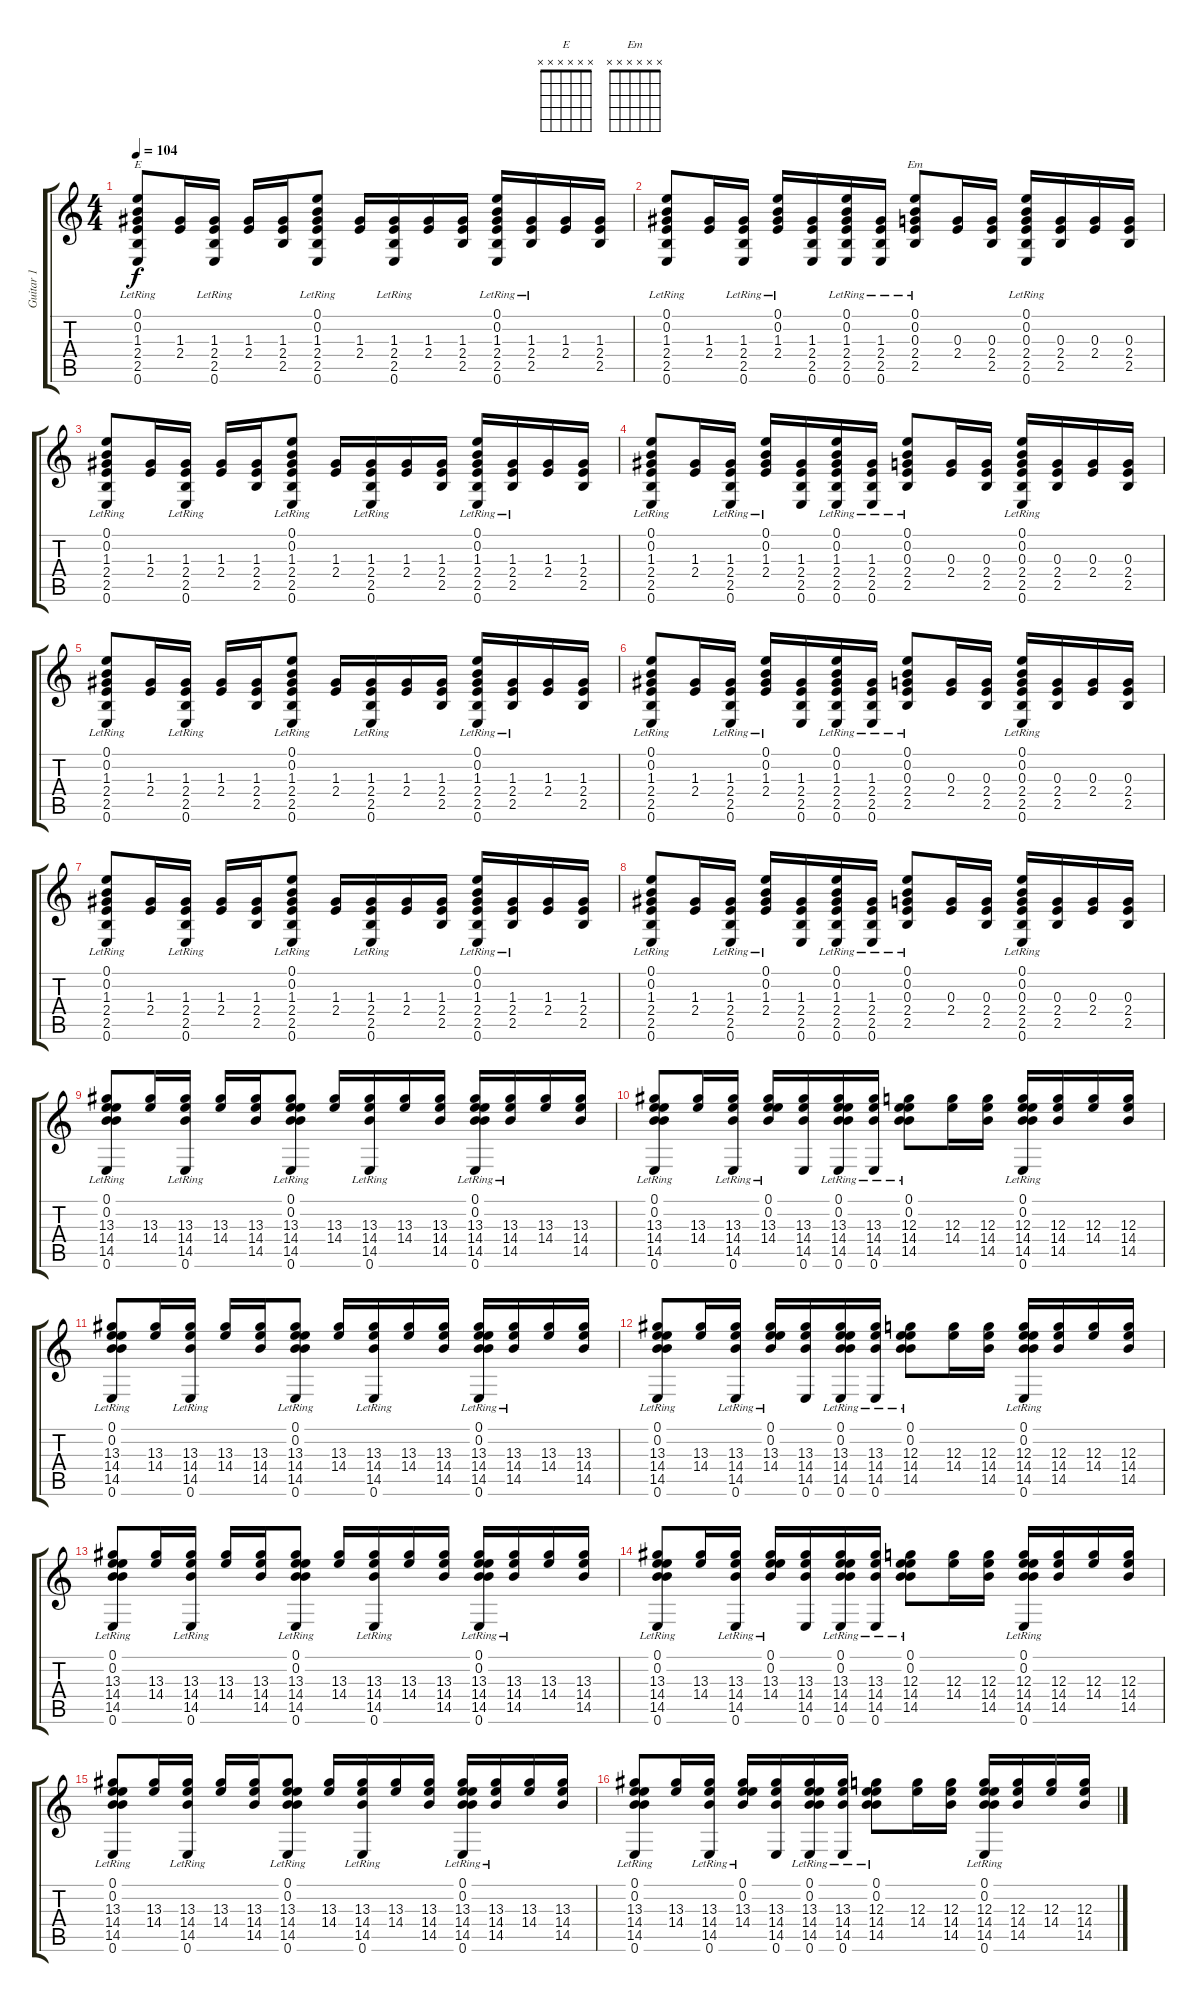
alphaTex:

\track ("Guitar 1" "Guitar 1") {instrument acousticguitarnylon}
\staff {score tabs}
\tuning (E4 B3 G3 D3 A2 E2) {hide}
\chord ("E" x x x x x x) {firstfret 0}
\chord ("Em" x x x x x x) {firstfret 0}
\ts (4 4)
\tempo 104
\clef g2
\ks c
(0.1{lr} 0.2{lr} 1.3 2.4 2.5{lr} 0.6{lr}).8{ch "E" dy f} (1.3 2.4).16 (1.3 2.4 2.5{lr} 0.6{lr}).16 (1.3 2.4).16 (1.3 2.4 2.5).16 (0.1{lr} 0.2{lr} 1.3 2.4 2.5 0.6{lr}).8 (1.3 2.4).16 (1.3 2.4 2.5{lr} 0.6{lr}).16 (1.3 2.4).16 (1.3 2.4 2.5).16 (0.1{lr} 0.2{lr} 1.3 2.4 2.5 0.6{lr}).16 (1.3 2.4 2.5{lr}).16 (1.3 2.4).16 (1.3 2.4 2.5).16 |
(0.1{lr} 0.2{lr} 1.3 2.4 2.5 0.6{lr}).8 (1.3 2.4).16 (1.3 2.4 2.5 0.6{lr}).16 (0.1{lr} 0.2{lr} 1.3 2.4).16 (1.3 2.4 2.5 0.6).16 (0.1{lr} 0.2{lr} 1.3 2.4 2.5 0.6).16 (1.3 2.4 2.5 0.6{lr}).16 (0.1{lr} 0.2{lr} 0.3 2.4 2.5{lr}).8{ch "Em"} (0.3 2.4).16 (0.3 2.4 2.5).16 (0.1{lr} 0.2{lr} 0.3 2.4 2.5 0.6{lr}).16 (0.3 2.4 2.5).16 (0.3 2.4).16 (0.3 2.4 2.5).16 |
(0.1{lr} 0.2{lr} 1.3 2.4 2.5{lr} 0.6{lr}).8 (1.3 2.4).16 (1.3 2.4 2.5{lr} 0.6{lr}).16 (1.3 2.4).16 (1.3 2.4 2.5).16 (0.1{lr} 0.2{lr} 1.3 2.4 2.5 0.6{lr}).8 (1.3 2.4).16 (1.3 2.4 2.5{lr} 0.6{lr}).16 (1.3 2.4).16 (1.3 2.4 2.5).16 (0.1{lr} 0.2{lr} 1.3 2.4 2.5 0.6{lr}).16 (1.3 2.4 2.5{lr}).16 (1.3 2.4).16 (1.3 2.4 2.5).16 |
(0.1{lr} 0.2{lr} 1.3 2.4 2.5 0.6{lr}).8 (1.3 2.4).16 (1.3 2.4 2.5 0.6{lr}).16 (0.1{lr} 0.2{lr} 1.3 2.4).16 (1.3 2.4 2.5 0.6).16 (0.1{lr} 0.2{lr} 1.3 2.4 2.5 0.6).16 (1.3 2.4 2.5 0.6{lr}).16 (0.1{lr} 0.2{lr} 0.3 2.4 2.5{lr}).8 (0.3 2.4).16 (0.3 2.4 2.5).16 (0.1{lr} 0.2{lr} 0.3 2.4 2.5 0.6{lr}).16 (0.3 2.4 2.5).16 (0.3 2.4).16 (0.3 2.4 2.5).16 |
(0.1{lr} 0.2{lr} 1.3 2.4 2.5{lr} 0.6{lr}).8 (1.3 2.4).16 (1.3 2.4 2.5{lr} 0.6{lr}).16 (1.3 2.4).16 (1.3 2.4 2.5).16 (0.1{lr} 0.2{lr} 1.3 2.4 2.5 0.6{lr}).8 (1.3 2.4).16 (1.3 2.4 2.5{lr} 0.6{lr}).16 (1.3 2.4).16 (1.3 2.4 2.5).16 (0.1{lr} 0.2{lr} 1.3 2.4 2.5 0.6{lr}).16 (1.3 2.4 2.5{lr}).16 (1.3 2.4).16 (1.3 2.4 2.5).16 |
(0.1{lr} 0.2{lr} 1.3 2.4 2.5 0.6{lr}).8 (1.3 2.4).16 (1.3 2.4 2.5 0.6{lr}).16 (0.1{lr} 0.2{lr} 1.3 2.4).16 (1.3 2.4 2.5 0.6).16 (0.1{lr} 0.2{lr} 1.3 2.4 2.5 0.6).16 (1.3 2.4 2.5 0.6{lr}).16 (0.1{lr} 0.2{lr} 0.3 2.4 2.5{lr}).8 (0.3 2.4).16 (0.3 2.4 2.5).16 (0.1{lr} 0.2{lr} 0.3 2.4 2.5 0.6{lr}).16 (0.3 2.4 2.5).16 (0.3 2.4).16 (0.3 2.4 2.5).16 |
(0.1{lr} 0.2{lr} 1.3 2.4 2.5{lr} 0.6{lr}).8 (1.3 2.4).16 (1.3 2.4 2.5{lr} 0.6{lr}).16 (1.3 2.4).16 (1.3 2.4 2.5).16 (0.1{lr} 0.2{lr} 1.3 2.4 2.5 0.6{lr}).8 (1.3 2.4).16 (1.3 2.4 2.5{lr} 0.6{lr}).16 (1.3 2.4).16 (1.3 2.4 2.5).16 (0.1{lr} 0.2{lr} 1.3 2.4 2.5 0.6{lr}).16 (1.3 2.4 2.5{lr}).16 (1.3 2.4).16 (1.3 2.4 2.5).16 |
(0.1{lr} 0.2{lr} 1.3 2.4 2.5 0.6{lr}).8 (1.3 2.4).16 (1.3 2.4 2.5 0.6{lr}).16 (0.1{lr} 0.2{lr} 1.3 2.4).16 (1.3 2.4 2.5 0.6).16 (0.1{lr} 0.2{lr} 1.3 2.4 2.5 0.6).16 (1.3 2.4 2.5 0.6{lr}).16 (0.1{lr} 0.2{lr} 0.3 2.4 2.5{lr}).8 (0.3 2.4).16 (0.3 2.4 2.5).16 (0.1{lr} 0.2{lr} 0.3 2.4 2.5 0.6{lr}).16 (0.3 2.4 2.5).16 (0.3 2.4).16 (0.3 2.4 2.5).16 |
(0.1{lr} 0.2{lr} 13.3 14.4 14.5{lr} 0.6{lr}).8 (13.3 14.4).16 (13.3 14.4 14.5{lr} 0.6{lr}).16 (13.3 14.4).16 (13.3 14.4 14.5).16 (0.1{lr} 0.2{lr} 13.3 14.4 14.5 0.6{lr}).8 (13.3 14.4).16 (13.3 14.4 14.5{lr} 0.6{lr}).16 (13.3 14.4).16 (13.3 14.4 14.5).16 (0.1{lr} 0.2{lr} 13.3 14.4 14.5 0.6{lr}).16 (13.3 14.4 14.5{lr}).16 (13.3 14.4).16 (13.3 14.4 14.5).16 |
(0.1{lr} 0.2{lr} 13.3 14.4 14.5 0.6{lr}).8 (13.3 14.4).16 (13.3 14.4 14.5 0.6{lr}).16 (0.1{lr} 0.2{lr} 13.3 14.4).16 (13.3 14.4 14.5 0.6).16 (0.1{lr} 0.2{lr} 13.3 14.4 14.5 0.6).16 (13.3 14.4 14.5 0.6{lr}).16 (0.1{lr} 0.2{lr} 12.3 14.4 14.5{lr}).8 (12.3 14.4).16 (12.3 14.4 14.5).16 (0.1{lr} 0.2{lr} 12.3 14.4 14.5 0.6{lr}).16 (12.3 14.4 14.5).16 (12.3 14.4).16 (12.3 14.4 14.5).16 |
(0.1{lr} 0.2{lr} 13.3 14.4 14.5{lr} 0.6{lr}).8 (13.3 14.4).16 (13.3 14.4 14.5{lr} 0.6{lr}).16 (13.3 14.4).16 (13.3 14.4 14.5).16 (0.1{lr} 0.2{lr} 13.3 14.4 14.5 0.6{lr}).8 (13.3 14.4).16 (13.3 14.4 14.5{lr} 0.6{lr}).16 (13.3 14.4).16 (13.3 14.4 14.5).16 (0.1{lr} 0.2{lr} 13.3 14.4 14.5 0.6{lr}).16 (13.3 14.4 14.5{lr}).16 (13.3 14.4).16 (13.3 14.4 14.5).16 |
(0.1{lr} 0.2{lr} 13.3 14.4 14.5 0.6{lr}).8 (13.3 14.4).16 (13.3 14.4 14.5 0.6{lr}).16 (0.1{lr} 0.2{lr} 13.3 14.4).16 (13.3 14.4 14.5 0.6).16 (0.1{lr} 0.2{lr} 13.3 14.4 14.5 0.6).16 (13.3 14.4 14.5 0.6{lr}).16 (0.1{lr} 0.2{lr} 12.3 14.4 14.5{lr}).8 (12.3 14.4).16 (12.3 14.4 14.5).16 (0.1{lr} 0.2{lr} 12.3 14.4 14.5 0.6{lr}).16 (12.3 14.4 14.5).16 (12.3 14.4).16 (12.3 14.4 14.5).16 |
(0.1{lr} 0.2{lr} 13.3 14.4 14.5{lr} 0.6{lr}).8 (13.3 14.4).16 (13.3 14.4 14.5{lr} 0.6{lr}).16 (13.3 14.4).16 (13.3 14.4 14.5).16 (0.1{lr} 0.2{lr} 13.3 14.4 14.5 0.6{lr}).8 (13.3 14.4).16 (13.3 14.4 14.5{lr} 0.6{lr}).16 (13.3 14.4).16 (13.3 14.4 14.5).16 (0.1{lr} 0.2{lr} 13.3 14.4 14.5 0.6{lr}).16 (13.3 14.4 14.5{lr}).16 (13.3 14.4).16 (13.3 14.4 14.5).16 |
(0.1{lr} 0.2{lr} 13.3 14.4 14.5 0.6{lr}).8 (13.3 14.4).16 (13.3 14.4 14.5 0.6{lr}).16 (0.1{lr} 0.2{lr} 13.3 14.4).16 (13.3 14.4 14.5 0.6).16 (0.1{lr} 0.2{lr} 13.3 14.4 14.5 0.6).16 (13.3 14.4 14.5 0.6{lr}).16 (0.1{lr} 0.2{lr} 12.3 14.4 14.5{lr}).8 (12.3 14.4).16 (12.3 14.4 14.5).16 (0.1{lr} 0.2{lr} 12.3 14.4 14.5 0.6{lr}).16 (12.3 14.4 14.5).16 (12.3 14.4).16 (12.3 14.4 14.5).16 |
(0.1{lr} 0.2{lr} 13.3 14.4 14.5{lr} 0.6{lr}).8 (13.3 14.4).16 (13.3 14.4 14.5{lr} 0.6{lr}).16 (13.3 14.4).16 (13.3 14.4 14.5).16 (0.1{lr} 0.2{lr} 13.3 14.4 14.5 0.6{lr}).8 (13.3 14.4).16 (13.3 14.4 14.5{lr} 0.6{lr}).16 (13.3 14.4).16 (13.3 14.4 14.5).16 (0.1{lr} 0.2{lr} 13.3 14.4 14.5 0.6{lr}).16 (13.3 14.4 14.5{lr}).16 (13.3 14.4).16 (13.3 14.4 14.5).16 |
(0.1{lr} 0.2{lr} 13.3 14.4 14.5 0.6{lr}).8 (13.3 14.4).16 (13.3 14.4 14.5 0.6{lr}).16 (0.1{lr} 0.2{lr} 13.3 14.4).16 (13.3 14.4 14.5 0.6).16 (0.1{lr} 0.2{lr} 13.3 14.4 14.5 0.6).16 (13.3 14.4 14.5 0.6{lr}).16 (0.1{lr} 0.2{lr} 12.3 14.4 14.5{lr}).8 (12.3 14.4).16 (12.3 14.4 14.5).16 (0.1{lr} 0.2{lr} 12.3 14.4 14.5 0.6{lr}).16 (12.3 14.4 14.5).16 (12.3 14.4).16 (12.3 14.4 14.5).16
